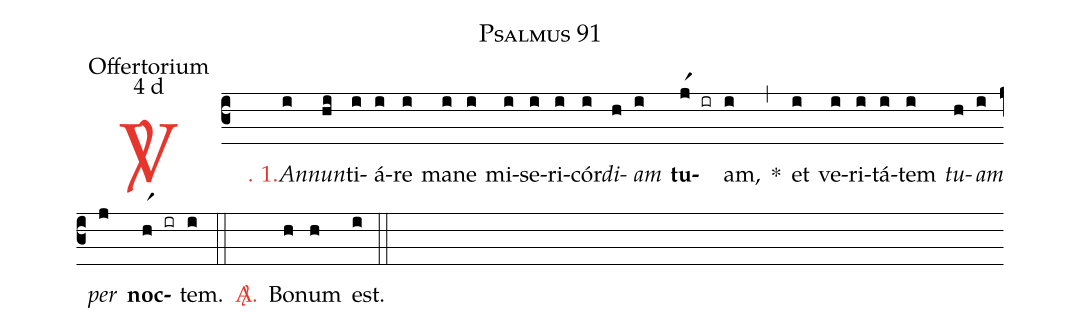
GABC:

name: Psalmus 91;
office-part: Offertorium;
mode: 4;
mode-differentia: d;
%%
(c3)

<c><sp>V/</sp>. 1.</c>() <i>An</i>(i)<i>nun</i>(hi)ti(i)á(i)re(i) ma(i)ne(i) mi(i)se(i)ri(i)cór(i)<i>di</i>(h)<i>am</i>(i) <b>tu</b>(jr1 ir)am,(i) *(,) et(i) ve(i)ri(i)tá(i)tem(i) <i>tu</i>(h)<i>am</i>(i) <i>per</i>(j) <b>noc</b>(hr1 ir)tem.(i)

(::)

<nlba><c><sp>A/</sp>.</c>() Bo</nlba>(h)num(h) est.(i)

(::)
